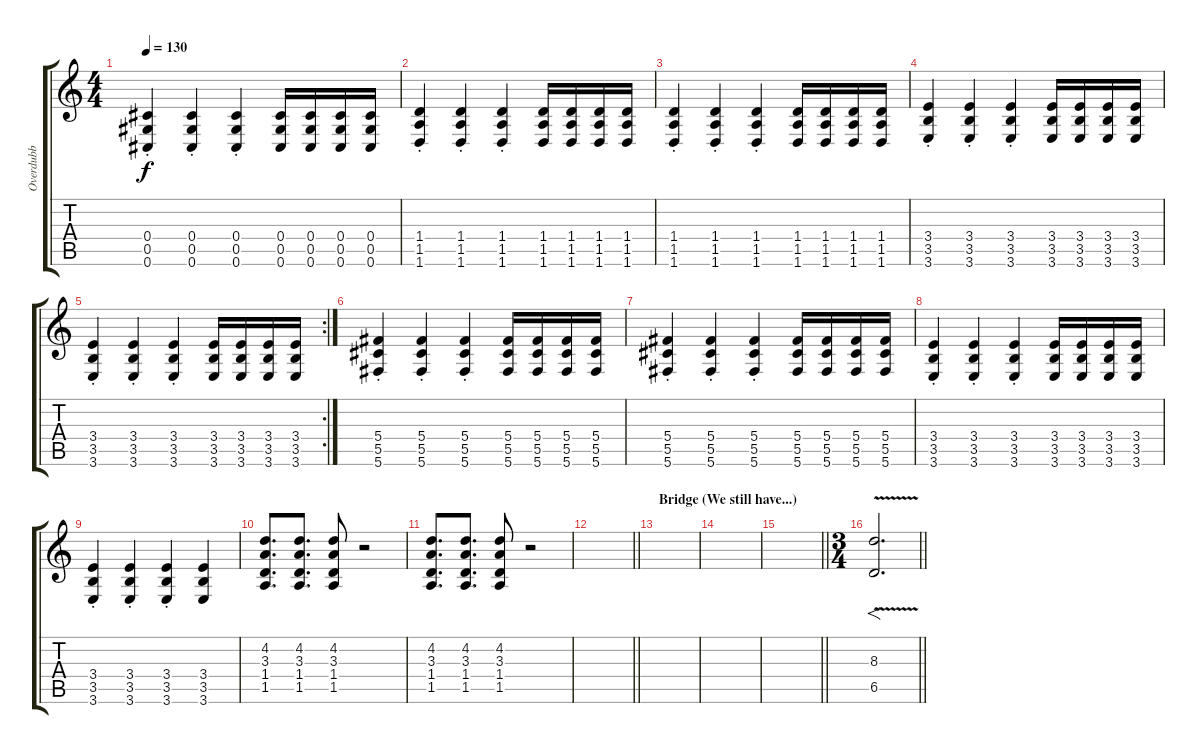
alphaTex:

\track ("Overdubb" "Overdubb") {instrument distortionguitar}
\staff {score tabs}
\tuning (Eb4 Bb3 Gb3 Db3 Ab2 Db2) {hide}
\ts (4 4)
\tempo 130
\clef g2
\ks c
(0.4{st} 0.5{st} 0.6{st}).4{dy f} (0.4{st} 0.5{st} 0.6{st}).4 (0.4{st} 0.5{st} 0.6{st}).4 (0.4 0.5 0.6).16 (0.4 0.5 0.6).16 (0.4 0.5 0.6).16 (0.4 0.5 0.6).16 |
(1.4{st} 1.5{st} 1.6{st}).4 (1.4{st} 1.5{st} 1.6{st}).4 (1.4{st} 1.5{st} 1.6{st}).4 (1.4 1.5 1.6).16 (1.4 1.5 1.6).16 (1.4 1.5 1.6).16 (1.4 1.5 1.6).16 |
(1.4{st} 1.5{st} 1.6{st}).4 (1.4{st} 1.5{st} 1.6{st}).4 (1.4{st} 1.5{st} 1.6{st}).4 (1.4 1.5 1.6).16 (1.4 1.5 1.6).16 (1.4 1.5 1.6).16 (1.4 1.5 1.6).16 |
(3.4{st} 3.5{st} 3.6{st}).4 (3.4{st} 3.5{st} 3.6{st}).4 (3.4{st} 3.5{st} 3.6{st}).4 (3.4 3.5 3.6).16 (3.4 3.5 3.6).16 (3.4 3.5 3.6).16 (3.4 3.5 3.6).16 |
\rc 2
(3.4{st} 3.5{st} 3.6{st}).4 (3.4{st} 3.5{st} 3.6{st}).4 (3.4{st} 3.5{st} 3.6{st}).4 (3.4 3.5 3.6).16 (3.4 3.5 3.6).16 (3.4 3.5 3.6).16 (3.4 3.5 3.6).16 |
(5.4{st} 5.5{st} 5.6{st}).4 (5.4{st} 5.5{st} 5.6{st}).4 (5.4{st} 5.5{st} 5.6{st}).4 (5.4 5.5 5.6).16 (5.4 5.5 5.6).16 (5.4 5.5 5.6).16 (5.4 5.5 5.6).16 |
(5.4{st} 5.5{st} 5.6{st}).4 (5.4{st} 5.5{st} 5.6{st}).4 (5.4{st} 5.5{st} 5.6{st}).4 (5.4 5.5 5.6).16 (5.4 5.5 5.6).16 (5.4 5.5 5.6).16 (5.4 5.5 5.6).16 |
(3.4{st} 3.5{st} 3.6{st}).4 (3.4{st} 3.5{st} 3.6{st}).4 (3.4{st} 3.5{st} 3.6{st}).4 (3.4 3.5 3.6).16 (3.4 3.5 3.6).16 (3.4 3.5 3.6).16 (3.4 3.5 3.6).16 |
(3.4{st} 3.5{st} 3.6{st}).4 (3.4{st} 3.5{st} 3.6{st}).4 (3.4{st} 3.5{st} 3.6{st}).4 (3.4 3.5 3.6).4 |
(4.2 3.3 1.4 1.5).8{d instrument electricguitarclean} (4.2 3.3 1.4 1.5).8{d} (4.2 3.3 1.4 1.5).8 r.2 |
(4.2 3.3 1.4 1.5).8{d} (4.2 3.3 1.4 1.5).8{d} (4.2 3.3 1.4 1.5).8 r.2 |
\barLineRight lightlight
|
\section ("" "Bridge (We still have...)")
|
|
\barLineRight lightlight
|
\ts (3 4)
\section ("" "")
\barLineRight lightlight
(8.3{v} 6.5{v}).2{f d}
